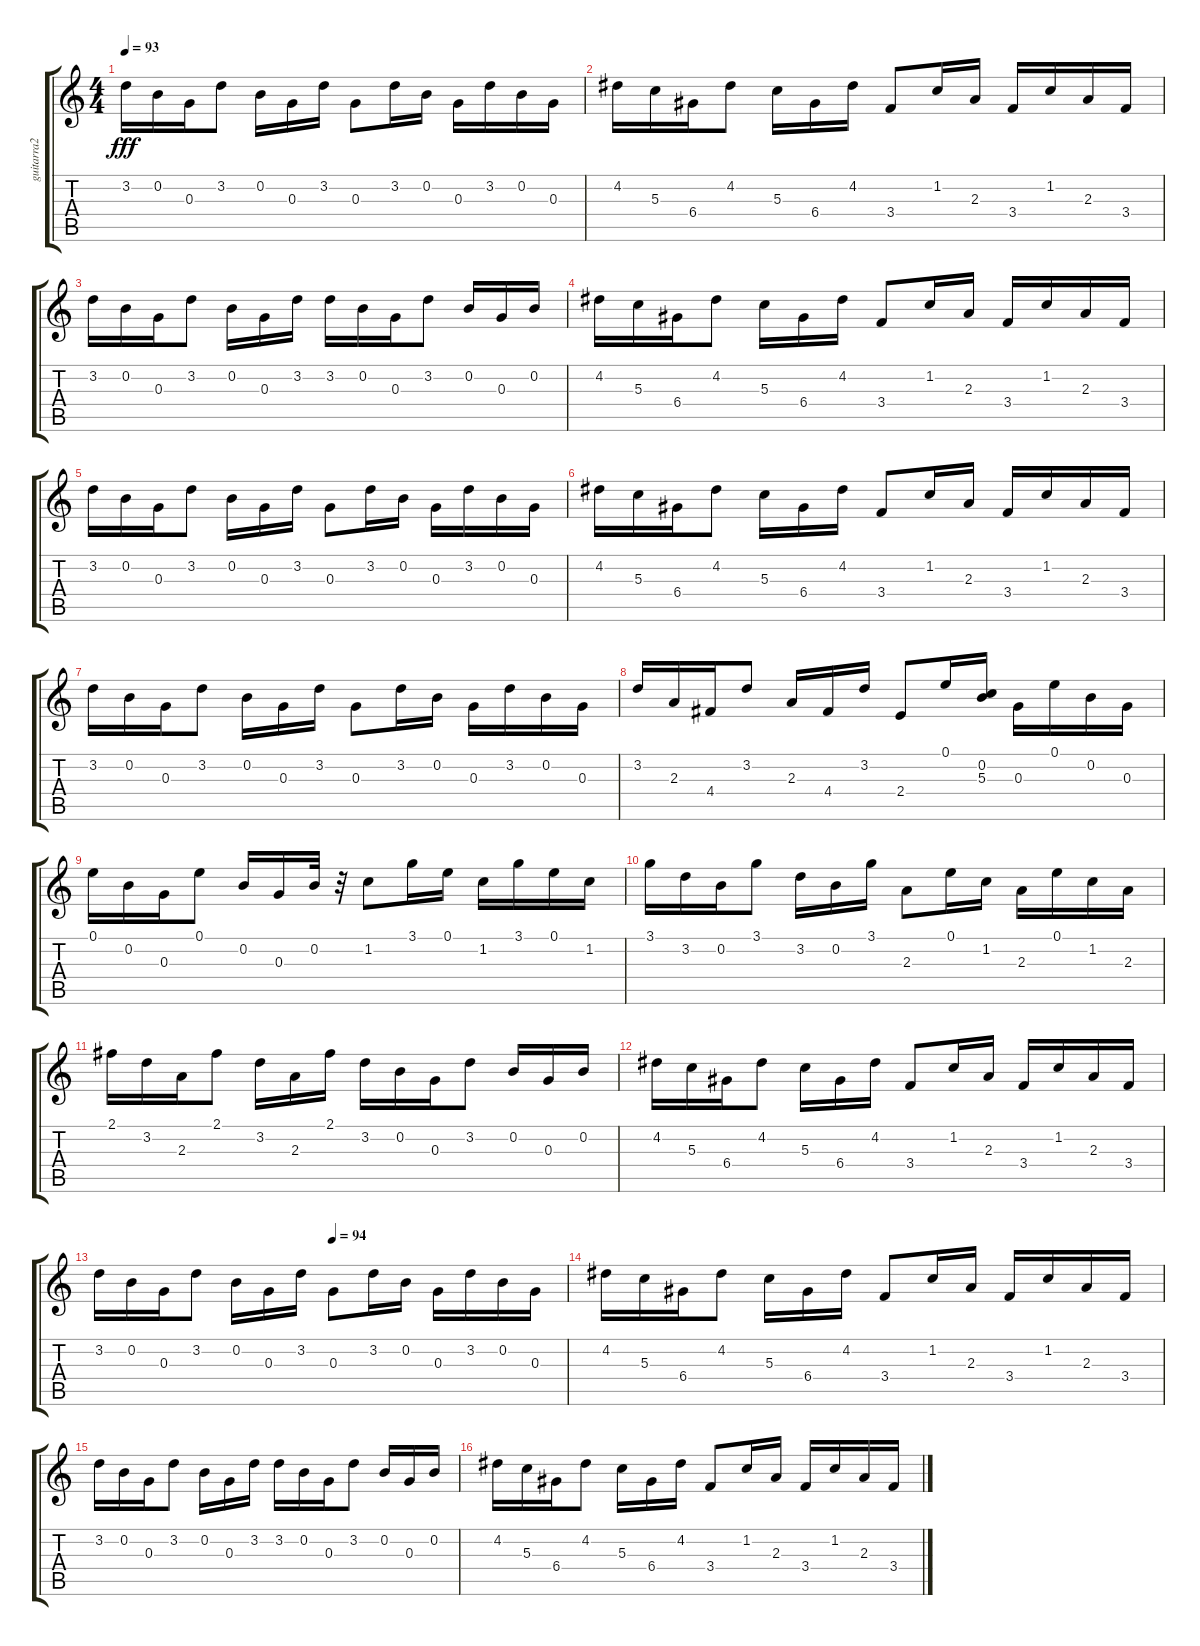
\track ("guitarra2" "guitarra2") {instrument electricguitarclean}
\staff {score tabs}
\tuning (E4 B3 G3 D3 A2 E2) {hide}
\ts (4 4)
\tempo 93
\clef g2
\ks c
3.2.16{dy fff} 0.2.16 0.3.16 3.2.8 0.2.16 0.3.16 3.2.16 0.3.8 3.2.16 0.2.16 0.3.16 3.2.16 0.2.16 0.3.16 |
4.2.16 5.3.16 6.4.16 4.2.8 5.3.16 6.4.16 4.2.16 3.4.8 1.2.16 2.3.16 3.4.16 1.2.16 2.3.16 3.4.16 |
3.2.16 0.2.16 0.3.16 3.2.8 0.2.16 0.3.16 3.2.16 3.2.16 0.2.16 0.3.16 3.2.8 0.2.16 0.3.16 0.2.16 |
4.2.16 5.3.16 6.4.16 4.2.8 5.3.16 6.4.16 4.2.16 3.4.8 1.2.16 2.3.16 3.4.16 1.2.16 2.3.16 3.4.16 |
3.2.16 0.2.16 0.3.16 3.2.8 0.2.16 0.3.16 3.2.16 0.3.8 3.2.16 0.2.16 0.3.16 3.2.16 0.2.16 0.3.16 |
4.2.16 5.3.16 6.4.16 4.2.8 5.3.16 6.4.16 4.2.16 3.4.8 1.2.16 2.3.16 3.4.16 1.2.16 2.3.16 3.4.16 |
3.2.16 0.2.16 0.3.16 3.2.8 0.2.16 0.3.16 3.2.16 0.3.8 3.2.16 0.2.16 0.3.16 3.2.16 0.2.16 0.3.16 |
3.2.16 2.3.16 4.4.16 3.2.8 2.3.16 4.4.16 3.2.16 2.4.8 0.1.16 (0.2 5.3).16 0.3.16 0.1.16 0.2.16 0.3.16 |
0.1.16 0.2.16 0.3.16 0.1.8 0.2.16 0.3.16 0.2.32 r.32 1.2.8 3.1.16 0.1.16 1.2.16 3.1.16 0.1.16 1.2.16 |
3.1.16 3.2.16 0.2.16 3.1.8 3.2.16 0.2.16 3.1.16 2.3.8 0.1.16 1.2.16 2.3.16 0.1.16 1.2.16 2.3.16 |
2.1.16 3.2.16 2.3.16 2.1.8 3.2.16 2.3.16 2.1.16 3.2.16 0.2.16 0.3.16 3.2.8 0.2.16 0.3.16 0.2.16 |
4.2.16 5.3.16 6.4.16 4.2.8 5.3.16 6.4.16 4.2.16 3.4.8 1.2.16 2.3.16 3.4.16 1.2.16 2.3.16 3.4.16 |
\tempo (94 0.5)
3.2.16 0.2.16 0.3.16 3.2.8 0.2.16 0.3.16 3.2.16 0.3.8 3.2.16 0.2.16 0.3.16 3.2.16 0.2.16 0.3.16 |
4.2.16 5.3.16 6.4.16 4.2.8 5.3.16 6.4.16 4.2.16 3.4.8 1.2.16 2.3.16 3.4.16 1.2.16 2.3.16 3.4.16 |
3.2.16 0.2.16 0.3.16 3.2.8 0.2.16 0.3.16 3.2.16 3.2.16 0.2.16 0.3.16 3.2.8 0.2.16 0.3.16 0.2.16 |
4.2.16 5.3.16 6.4.16 4.2.8 5.3.16 6.4.16 4.2.16 3.4.8 1.2.16 2.3.16 3.4.16 1.2.16 2.3.16 3.4.16
